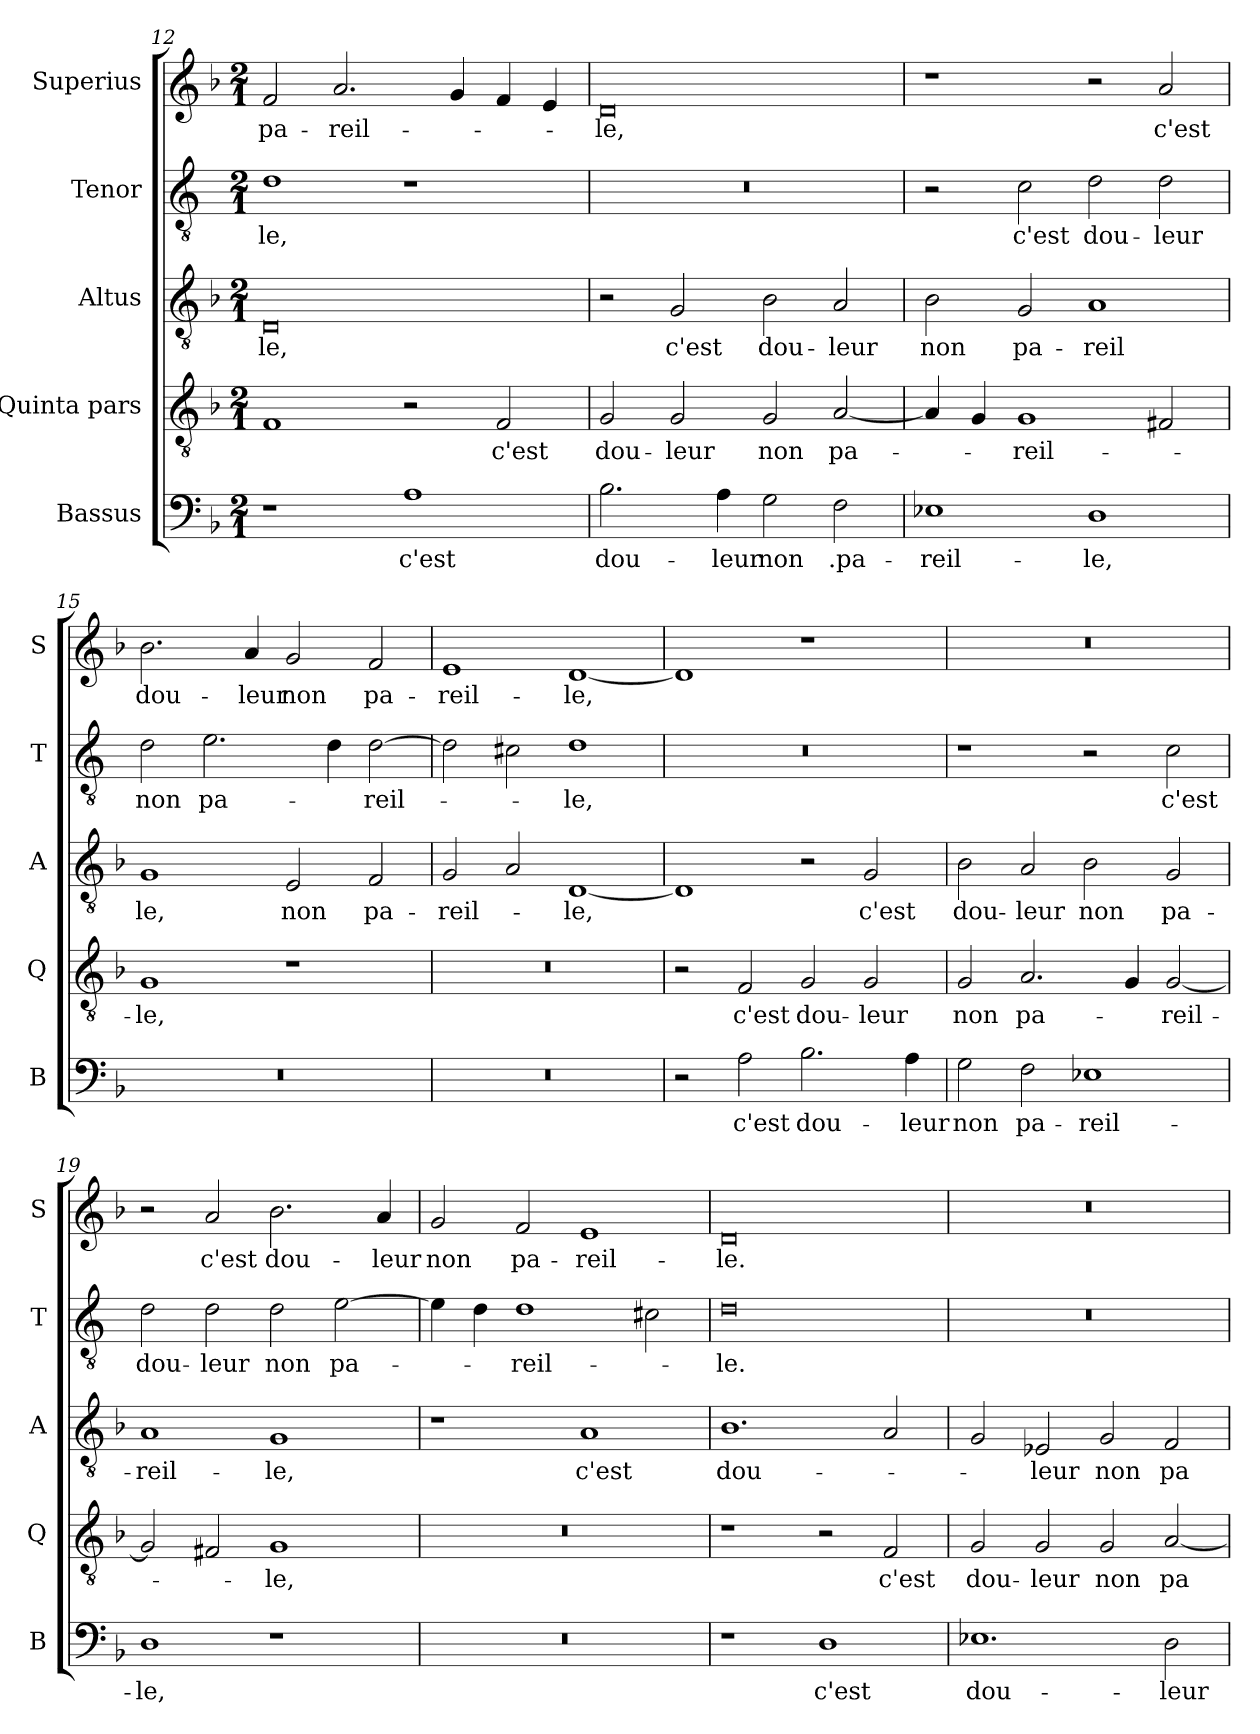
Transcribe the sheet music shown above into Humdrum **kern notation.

**kern	**text	**kern	**text	**kern	**text	**kern	**text	**kern	**text
*part5	*part5	*part4	*part4	*part3	*part3	*part2	*part2	*part1	*part1
*staff5	*staff5	*staff4	*staff4	*staff3	*staff3	*staff2	*staff2	*staff1	*staff1
*I"Bassus	*	*I"Quinta pars	*	*I"Altus	*	*I"Tenor	*	*I"Superius	*
*I'B	*	*I'Q	*	*I'A	*	*I'T	*	*I'S	*
*clefF4	*	*clefGv2	*	*clefGv2	*	*clefGv2	*	*clefG2	*
*k[b-]	*	*k[b-]	*	*k[b-]	*	*k[]	*	*k[b-]	*
*M2/1	*	*M2/1	*	*M2/1	*	*M2/1	*	*M2/1	*
=12	=12	=12	=12	=12	=12	=12	=12	=12	=12
1r	.	1F	.	0D	-le,	1d	-le,	2f/	pa-
.	.	.	.	.	.	.	.	2.a/	-reil-
1A	c'est	2r	.	.	.	1r	.	.	.
.	.	.	.	.	.	.	.	4g/	.
.	.	2F/	c'est	.	.	.	.	4f/	.
.	.	.	.	.	.	.	.	4e/	.
=13	=13	=13	=13	=13	=13	=13	=13	=13	=13
2.B-\	dou-	2G/	dou-	2r	.	0r	.	0d	-le,
.	.	2G/	-leur	2G/	c'est	.	.	.	.
4A\	-leur	.	.	.	.	.	.	.	.
2G\	non	2G/	non	2B-\	dou-	.	.	.	.
2F\	.pa-	[2A/	pa-	2A/	-leur	.	.	.	.
=14	=14	=14	=14	=14	=14	=14	=14	=14	=14
1E-X	-reil-	4A/]	.	2B-\	non	2r	.	1r	.
.	.	4G/	.	.	.	.	.	.	.
.	.	1G	-reil-	2G/	pa-	2c\	c'est	.	.
1D	-le,	.	.	1A	-reil	2d\	dou-	2r	.
.	.	2F#X/	.	.	.	2d\	-leur	2a/	c'est
=15	=15	=15	=15	=15	=15	=15	=15	=15	=15
0r	.	1G	-le,	1G	-le,	2d\	non	2.b-\	dou-
.	.	.	.	.	.	2.e\	pa-	.	.
.	.	.	.	.	.	.	.	4a/	-leur
.	.	1r	.	2E/	non	.	.	2g/	non
.	.	.	.	.	.	4d\	.	.	.
.	.	.	.	2F/	pa-	[2d\	-reil-	2f/	pa-
=16	=16	=16	=16	=16	=16	=16	=16	=16	=16
0r	.	0r	.	2G/	-reil-	2d\]	.	1e	-reil-
.	.	.	.	2A/	.	2c#X\	.	.	.
.	.	.	.	[1D	-le,	1d	-le,	[1d	-le,
=17	=17	=17	=17	=17	=17	=17	=17	=17	=17
2r	.	2r	.	1D]	.	0r	.	1d]	.
2A\	c'est	2F/	c'est	.	.	.	.	.	.
2.B-\	dou-	2G/	dou-	2r	.	.	.	1r	.
.	.	2G/	-leur	2G/	c'est	.	.	.	.
4A\	-leur	.	.	.	.	.	.	.	.
=18	=18	=18	=18	=18	=18	=18	=18	=18	=18
2G\	non	2G/	non	2B-\	dou-	1r	.	0r	.
2F\	pa-	2.A/	pa-	2A/	-leur	.	.	.	.
1E-X	-reil-	.	.	2B-\	non	2r	.	.	.
.	.	4G/	.	.	.	.	.	.	.
.	.	[2G/	-reil-	2G/	pa-	2c\	c'est	.	.
=19	=19	=19	=19	=19	=19	=19	=19	=19	=19
1D	-le,	2G/]	.	1A	-reil-	2d\	dou-	2r	.
.	.	2F#X/	.	.	.	2d\	-leur	2a/	c'est
1r	.	1G	-le,	1G	-le,	2d\	non	2.b-\	dou-
.	.	.	.	.	.	[2e\	pa-	.	.
.	.	.	.	.	.	.	.	4a/	-leur
=20	=20	=20	=20	=20	=20	=20	=20	=20	=20
0r	.	0r	.	1r	.	4e\]	.	2g/	non
.	.	.	.	.	.	4d\	.	.	.
.	.	.	.	.	.	1d	-reil-	2f/	pa-
.	.	.	.	1A	c'est	.	.	1e	-reil-
.	.	.	.	.	.	2c#X\	.	.	.
=21	=21	=21	=21	=21	=21	=21	=21	=21	=21
1r	.	1r	.	1.B-	dou-	0d	-le.	0d	-le.
1D	c'est	2r	.	.	.	.	.	.	.
.	.	2F/	c'est	2A/	.	.	.	.	.
=22	=22	=22	=22	=22	=22	=22	=22	=22	=22
1.E-X	dou-	2G/	dou-	2G/	.	0r	.	0r	.
.	.	2G/	-leur	2E-X/	-leur	.	.	.	.
.	.	2G/	non	2G/	non	.	.	.	.
2D\	-leur	[2A/	pa-	2F/	pa-	.	.	.	.
=	=	=	=	=	=	=	=	=	=
*-	*-	*-	*-	*-	*-	*-	*-	*-	*-
